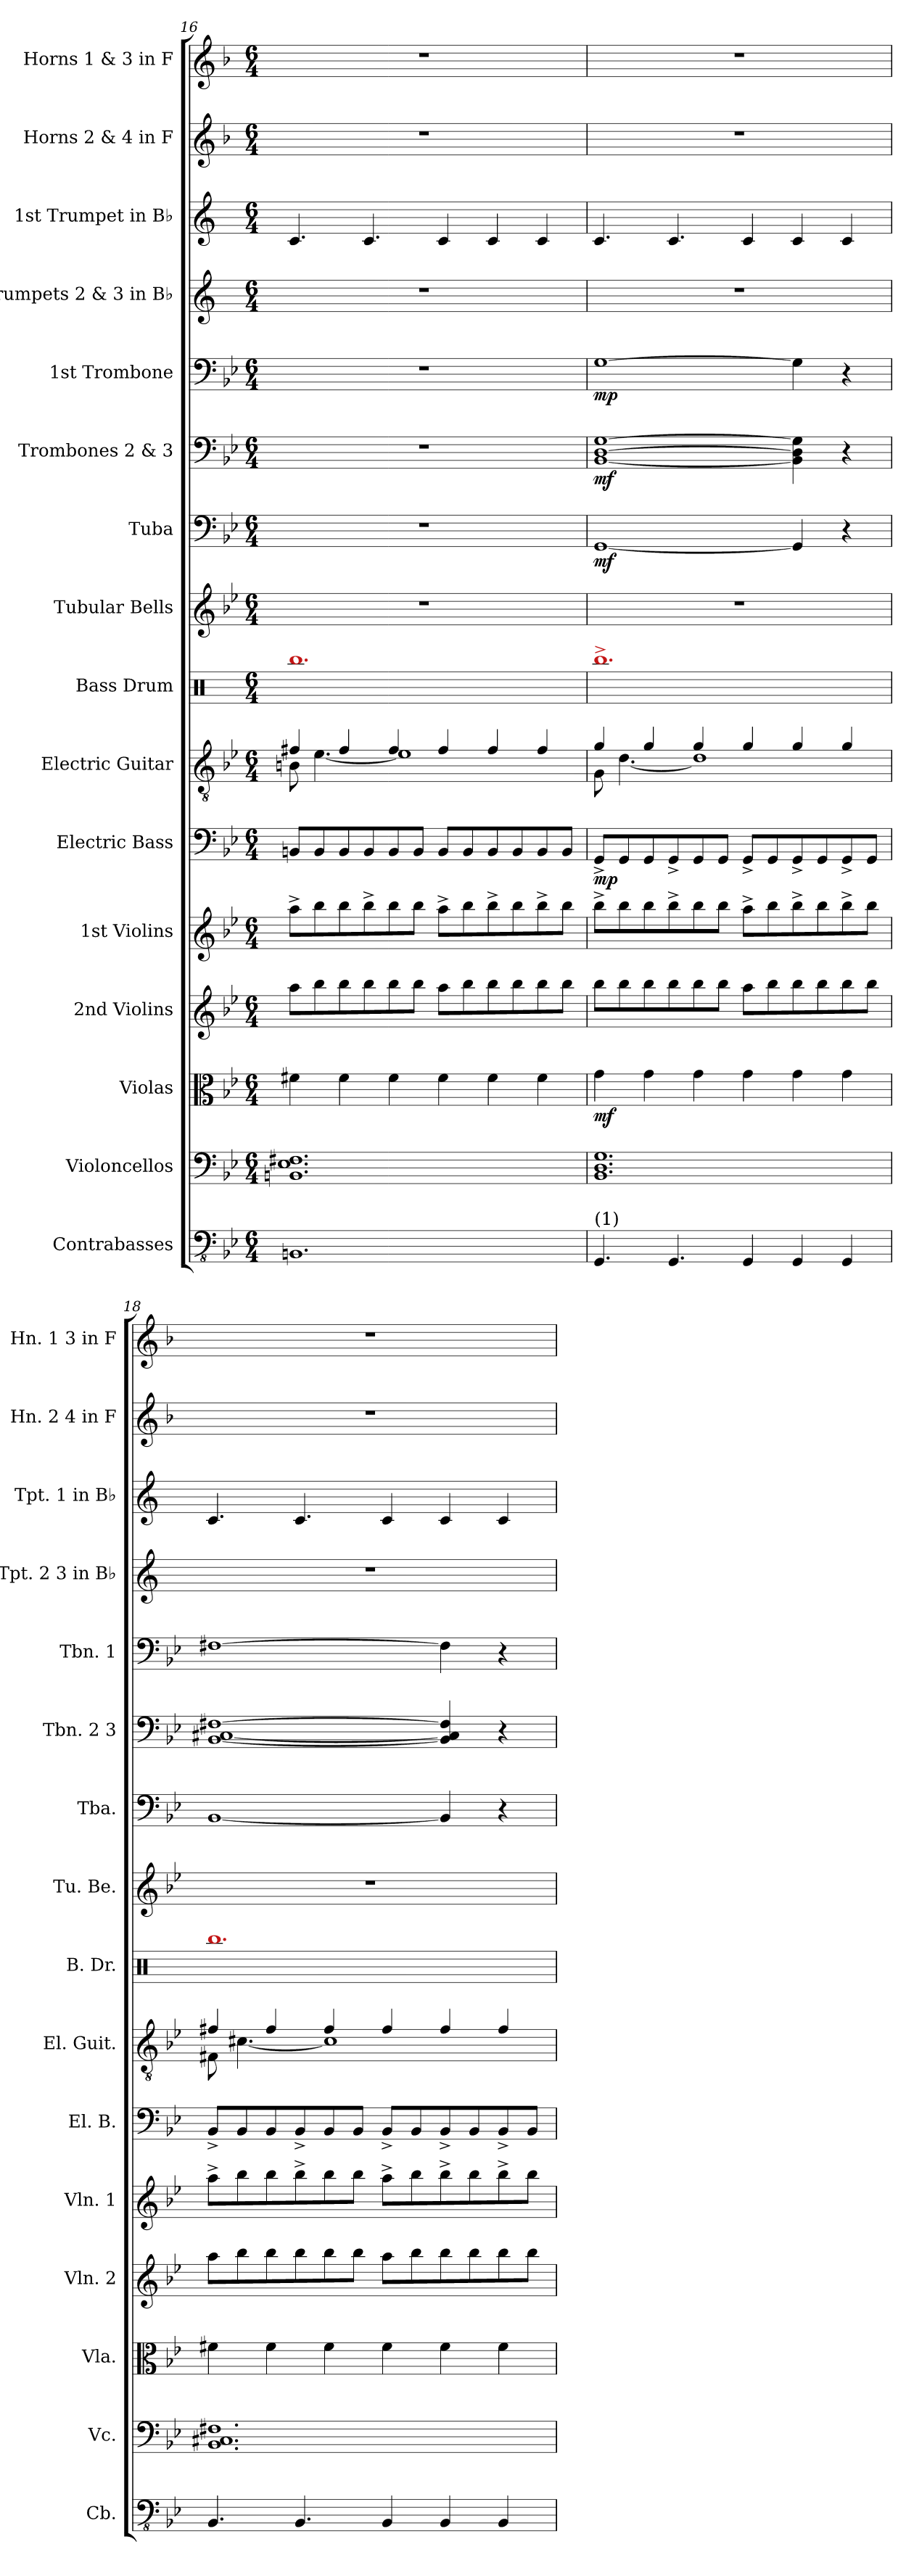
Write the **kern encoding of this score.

**kern	**kern	**kern	**dynam	**kern	**kern	**kern	**dynam	**kern	**kern	**kern	**kern	**dynam	**kern	**dynam	**kern	**dynam	**kern	**kern	**kern	**kern
*part16	*part15	*part14	*part14	*part13	*part12	*part11	*part11	*part10	*part9	*part8	*part7	*part7	*part6	*part6	*part5	*part5	*part4	*part3	*part2	*part1
*staff16	*staff15	*staff14	*staff14	*staff13	*staff12	*staff11	*staff11	*staff10	*staff9	*staff8	*staff7	*staff7	*staff6	*staff6	*staff5	*staff5	*staff4	*staff3	*staff2	*staff1
*I"Contrabasses	*I"Violoncellos	*I"Violas	*	*I"2nd Violins	*I"1st Violins	*I"Electric Bass	*	*I"Electric Guitar	*I"Bass Drum	*I"Tubular Bells	*I"Tuba	*	*I"Trombones 2 &amp; 3	*	*I"1st Trombone	*	*I"Trumpets 2 &amp; 3 in B♭	*I"1st Trumpet in B♭	*I"Horns 2 &amp; 4 in F	*I"Horns 1 &amp; 3 in F
*I'Cb.	*I'Vc.	*I'Vla.	*	*I'Vln. 2	*I'Vln. 1	*I'El. B.	*	*I'El. Guit.	*I'B. Dr.	*I'Tu. Be.	*I'Tba.	*	*I'Tbn. 2 3	*	*I'Tbn. 1	*	*I'Tpt. 2 3 in B♭	*I'Tpt. 1 in B♭	*I'Hn. 2 4 in F	*I'Hn. 1 3 in F
*clefFv4	*clefF4	*clefC3	*	*clefG2	*clefG2	*clefF4	*	*clefGv2	*clefX	*clefG2	*clefF4	*	*clefF4	*	*clefF4	*	*clefG2	*clefG2	*clefG2	*clefG2
*	*	*	*	*	*	*ITrd7c12	*	*	*	*	*	*	*	*	*	*	*ITrd1c2	*ITrd1c2	*ITrd4c7	*ITrd4c7
*k[b-e-]	*k[b-e-]	*k[b-e-]	*	*k[b-e-]	*k[b-e-]	*k[b-e-]	*	*k[b-e-]	*k[]	*k[b-e-]	*k[b-e-]	*	*k[b-e-]	*	*k[b-e-]	*	*k[b-e-]	*k[b-e-]	*k[b-e-]	*k[b-e-]
*M6/4	*M6/4	*M6/4	*	*M6/4	*M6/4	*M6/4	*	*M6/4	*M6/4	*M6/4	*M6/4	*	*M6/4	*	*M6/4	*	*M6/4	*M6/4	*M6/4	*M6/4
=16	=16	=16	=16	=16	=16	=16	=16	=16	=16	=16	=16	=16	=16	=16	=16	=16	=16	=16	=16	=16
*	*	*	*	*	*	*	*	*^	*	*	*	*	*	*	*	*	*	*	*	*
1.BBBn	1.BBn 1.E- 1.F#X	4f#X\	.	8aa\L	8aa^\L	8BBBn/L	.	4f#X/	8Bn\	1.bb	1.r	1.r	.	1.r	.	1.r	.	1.r	4.B-/	1.r	1.r
.	.	.	.	8bb-\	8bb-\	8BBB/	.	.	[4.e-\	.	.	.	.	.	.	.	.	.	.	.	.
.	.	4f#\	.	8bb-\	8bb-\	8BBB/	.	4f#/	.	.	.	.	.	.	.	.	.	.	.	.	.
.	.	.	.	8bb-\	8bb-^\	8BBB/	.	.	.	.	.	.	.	.	.	.	.	.	4.B-/	.	.
.	.	4f#\	.	8bb-\	8bb-\	8BBB/	.	4f#/	1e-]	.	.	.	.	.	.	.	.	.	.	.	.
.	.	.	.	8bb-\J	8bb-\J	8BBB/J	.	.	.	.	.	.	.	.	.	.	.	.	.	.	.
.	.	4f#\	.	8aa\L	8aa^\L	8BBB/L	.	4f#/	.	.	.	.	.	.	.	.	.	.	4B-/	.	.
.	.	.	.	8bb-\	8bb-\	8BBB/	.	.	.	.	.	.	.	.	.	.	.	.	.	.	.
.	.	4f#\	.	8bb-\	8bb-^\	8BBB/	.	4f#/	.	.	.	.	.	.	.	.	.	.	4B-/	.	.
.	.	.	.	8bb-\	8bb-\	8BBB/	.	.	.	.	.	.	.	.	.	.	.	.	.	.	.
.	.	4f#\	.	8bb-\	8bb-^\	8BBB/	.	4f#/	.	.	.	.	.	.	.	.	.	.	4B-/	.	.
.	.	.	.	8bb-\J	8bb-\J	8BBB/J	.	.	.	.	.	.	.	.	.	.	.	.	.	.	.
!!LO:PB:g=z
=17	=17	=17	=17	=17	=17	=17	=17	=17	=17	=17	=17	=17	=17	=17	=17	=17	=17	=17	=17	=17	=17
!LO:TX:a:t=(1)	!	!	!	!	!	!	!	!	!	!	!	!	!	!	!	!	!	!	!	!	!
!	!	!	!LO:DY:b	!	!	!	!LO:DY:b	!	!	!	!	!	!LO:DY:b	!	!LO:DY:b	!	!LO:DY:b	!	!	!	!
4.GGG/	1.BB- 1.D 1.G	4g\	mf	8bb-\L	8bb-^\L	8GGG^/L	mp	4g/	8G\	1.bb^	1.r	[1GG	mf	[1BB- [1D [1G	mf	[1G	mp	1.r	4.B-/	1.r	1.r
.	.	.	.	8bb-\	8bb-\	8GGG/	.	.	[4.d\	.	.	.	.	.	.	.	.	.	.	.	.
.	.	4g\	.	8bb-\	8bb-\	8GGG/	.	4g/	.	.	.	.	.	.	.	.	.	.	.	.	.
4.GGG/	.	.	.	8bb-\	8bb-^\	8GGG^/	.	.	.	.	.	.	.	.	.	.	.	.	4.B-/	.	.
.	.	4g\	.	8bb-\	8bb-\	8GGG/	.	4g/	1d]	.	.	.	.	.	.	.	.	.	.	.	.
.	.	.	.	8bb-\J	8bb-\J	8GGG/J	.	.	.	.	.	.	.	.	.	.	.	.	.	.	.
4GGG/	.	4g\	.	8aa\L	8aa^\L	8GGG^/L	.	4g/	.	.	.	.	.	.	.	.	.	.	4B-/	.	.
.	.	.	.	8bb-\	8bb-\	8GGG/	.	.	.	.	.	.	.	.	.	.	.	.	.	.	.
4GGG/	.	4g\	.	8bb-\	8bb-^\	8GGG^/	.	4g/	.	.	.	4GG/]	.	4BB-\] 4D\] 4G\]	.	4G\]	.	.	4B-/	.	.
.	.	.	.	8bb-\	8bb-\	8GGG/	.	.	.	.	.	.	.	.	.	.	.	.	.	.	.
4GGG/	.	4g\	.	8bb-\	8bb-^\	8GGG^/	.	4g/	.	.	.	4r	.	4r	.	4r	.	.	4B-/	.	.
.	.	.	.	8bb-\J	8bb-\J	8GGG/J	.	.	.	.	.	.	.	.	.	.	.	.	.	.	.
=18	=18	=18	=18	=18	=18	=18	=18	=18	=18	=18	=18	=18	=18	=18	=18	=18	=18	=18	=18	=18	=18
4.BBB-/	1.BB- 1.C#X 1.F#X	4f#X\	.	8aa\L	8aa^\L	8BBB-^/L	.	4f#X/	8F#X\	1.bb	1.r	[1BB-	.	[1BB- [1C#X [1F#X	.	[1F#X	.	1.r	4.B-/	1.r	1.r
.	.	.	.	8bb-\	8bb-\	8BBB-/	.	.	[4.c#X\	.	.	.	.	.	.	.	.	.	.	.	.
.	.	4f#\	.	8bb-\	8bb-\	8BBB-/	.	4f#/	.	.	.	.	.	.	.	.	.	.	.	.	.
4.BBB-/	.	.	.	8bb-\	8bb-^\	8BBB-^/	.	.	.	.	.	.	.	.	.	.	.	.	4.B-/	.	.
.	.	4f#\	.	8bb-\	8bb-\	8BBB-/	.	4f#/	1c#]	.	.	.	.	.	.	.	.	.	.	.	.
.	.	.	.	8bb-\J	8bb-\J	8BBB-/J	.	.	.	.	.	.	.	.	.	.	.	.	.	.	.
4BBB-/	.	4f#\	.	8aa\L	8aa^\L	8BBB-^/L	.	4f#/	.	.	.	.	.	.	.	.	.	.	4B-/	.	.
.	.	.	.	8bb-\	8bb-\	8BBB-/	.	.	.	.	.	.	.	.	.	.	.	.	.	.	.
4BBB-/	.	4f#\	.	8bb-\	8bb-^\	8BBB-^/	.	4f#/	.	.	.	4BB-/]	.	4BB-/] 4C#/] 4F#/]	.	4F#\]	.	.	4B-/	.	.
.	.	.	.	8bb-\	8bb-\	8BBB-/	.	.	.	.	.	.	.	.	.	.	.	.	.	.	.
4BBB-/	.	4f#\	.	8bb-\	8bb-^\	8BBB-^/	.	4f#/	.	.	.	4r	.	4r	.	4r	.	.	4B-/	.	.
.	.	.	.	8bb-\J	8bb-\J	8BBB-/J	.	.	.	.	.	.	.	.	.	.	.	.	.	.	.
*	*	*	*	*	*	*	*	*v	*v	*	*	*	*	*	*	*	*	*	*	*	*
=	=	=	=	=	=	=	=	=	=	=	=	=	=	=	=	=	=	=	=	=
*-	*-	*-	*-	*-	*-	*-	*-	*-	*-	*-	*-	*-	*-	*-	*-	*-	*-	*-	*-	*-
